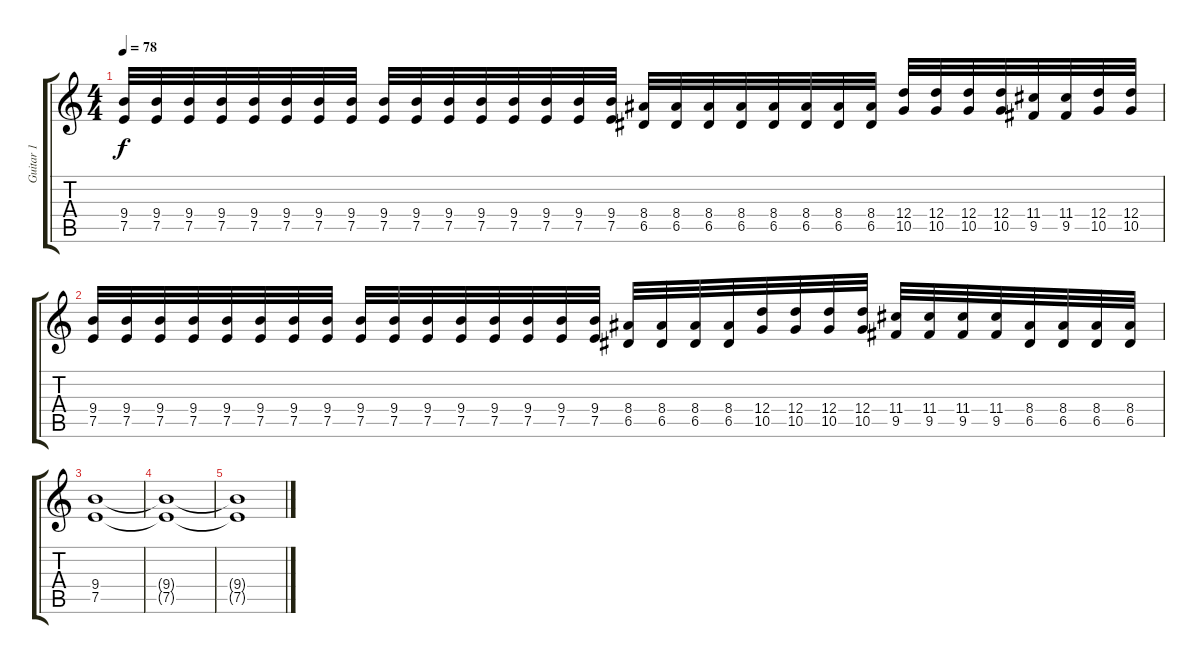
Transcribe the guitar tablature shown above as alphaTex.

\track ("Guitar 1" "Guitar 1") {instrument distortionguitar}
\staff {score tabs}
\tuning (E4 B3 G3 D3 A2 E2) {hide}
\ts (4 4)
\tempo 78
\clef g2
\ks c
(9.4 7.5).32{dy f} (9.4 7.5).32 (9.4 7.5).32 (9.4 7.5).32 (9.4 7.5).32 (9.4 7.5).32 (9.4 7.5).32 (9.4 7.5).32 (9.4 7.5).32 (9.4 7.5).32 (9.4 7.5).32 (9.4 7.5).32 (9.4 7.5).32 (9.4 7.5).32 (9.4 7.5).32 (9.4 7.5).32 (8.4 6.5).32 (8.4 6.5).32 (8.4 6.5).32 (8.4 6.5).32 (8.4 6.5).32 (8.4 6.5).32 (8.4 6.5).32 (8.4 6.5).32 (12.4 10.5).32 (12.4 10.5).32 (12.4 10.5).32 (12.4 10.5).32 (11.4 9.5).32 (11.4 9.5).32 (12.4 10.5).32 (12.4 10.5).32 |
(9.4 7.5).32 (9.4 7.5).32 (9.4 7.5).32 (9.4 7.5).32 (9.4 7.5).32 (9.4 7.5).32 (9.4 7.5).32 (9.4 7.5).32 (9.4 7.5).32 (9.4 7.5).32 (9.4 7.5).32 (9.4 7.5).32 (9.4 7.5).32 (9.4 7.5).32 (9.4 7.5).32 (9.4 7.5).32 (8.4 6.5).32 (8.4 6.5).32 (8.4 6.5).32 (8.4 6.5).32 (12.4 10.5).32 (12.4 10.5).32 (12.4 10.5).32 (12.4 10.5).32 (11.4 9.5).32 (11.4 9.5).32 (11.4 9.5).32 (11.4 9.5).32 (8.4 6.5).32 (8.4 6.5).32 (8.4 6.5).32 (8.4 6.5).32 |
(9.4 7.5).1{volume 0} |
(9.4{t} 7.5{t}).1 |
(9.4{t} 7.5{t}).1
